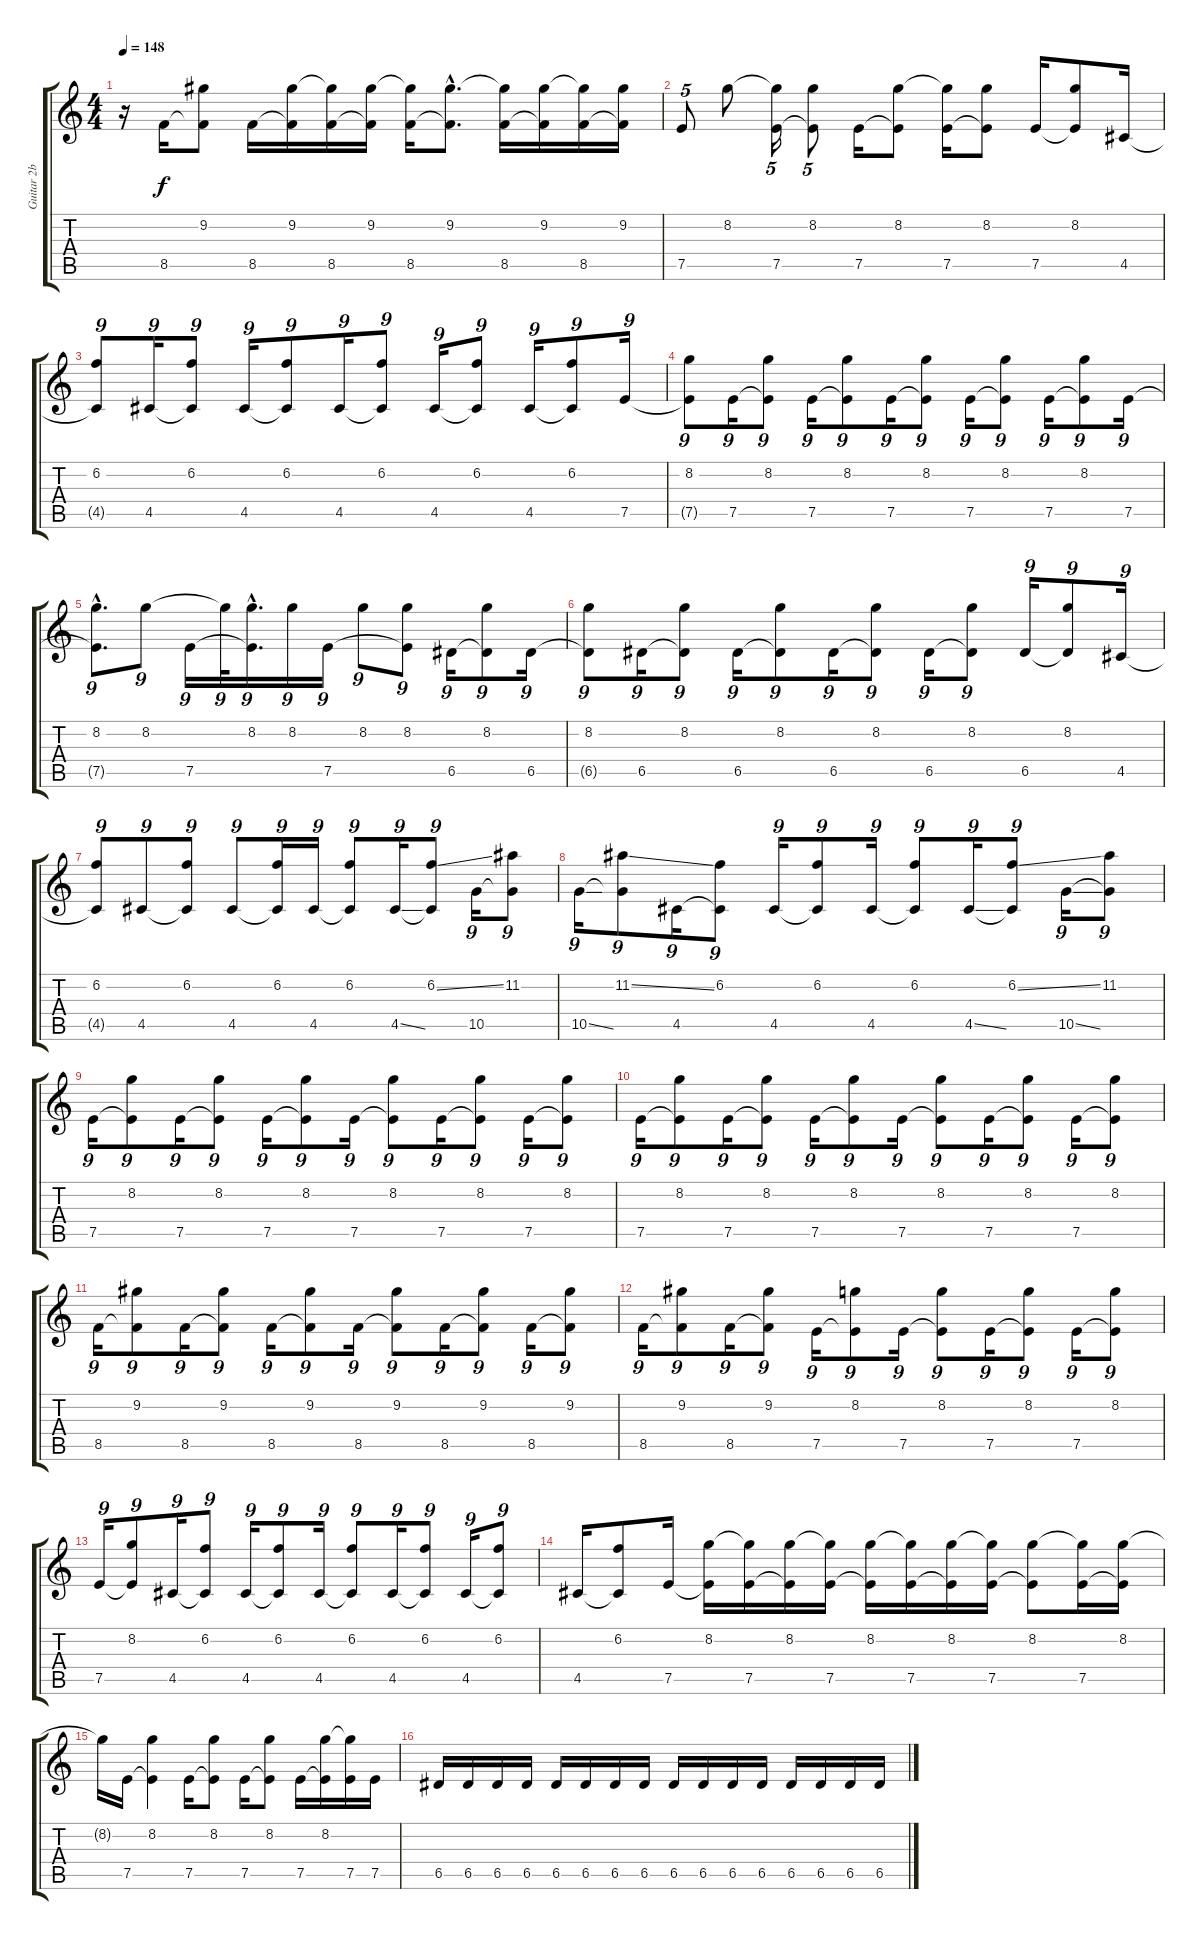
\track ("Guitar 2b" "Guitar 2b") {instrument electricguitarjazz}
\staff {score tabs}
\tuning (E4 B3 G3 D3 A2 E2) {hide}
\ts (4 4)
\tempo 148
\clef g2
\ks c
r.16{dy f volume 15} 8.5.16 (9.2 8.5{t}).8 8.5.16 (9.2 8.5{t}).16 (9.2{t} 8.5).16 (9.2 8.5{t}).16 (9.2{t} 8.5).16 (9.2{hac} 8.5{hac t}).8{d} (9.2{t} 8.5).16 (9.2 8.5{t}).16 (9.2{t} 8.5).16 (9.2 8.5{t}).16 |
7.5.8{tu (5 4)} 8.2.8 (8.2{t} 7.5).16{tu (5 4)} (8.2 7.5{t}).8{tu (5 4)} 7.5.16 (8.2 7.5{t}).8 (8.2{t} 7.5).16 (8.2 7.5{t}).8 7.5.16 (8.2 7.5{t}).8 4.5.16 |
(6.2 4.5{t}).8{tu (9 8)} 4.5.16{tu (9 8)} (6.2 4.5{t}).8{tu (9 8)} 4.5.16{tu (9 8)} (6.2 4.5{t}).8{tu (9 8)} 4.5.16{tu (9 8)} (6.2 4.5{t}).8{tu (9 8)} 4.5.16{tu (9 8)} (6.2 4.5{t}).8{tu (9 8)} 4.5.16{tu (9 8)} (6.2 4.5{t}).8{tu (9 8)} 7.5.16{tu (9 8)} |
(8.2 7.5{t}).8{tu (9 8)} 7.5.16{tu (9 8)} (8.2 7.5{t}).8{tu (9 8)} 7.5.16{tu (9 8)} (8.2 7.5{t}).8{tu (9 8)} 7.5.16{tu (9 8)} (8.2 7.5{t}).8{tu (9 8)} 7.5.16{tu (9 8)} (8.2 7.5{t}).8{tu (9 8)} 7.5.16{tu (9 8)} (8.2 7.5{t}).8{tu (9 8)} 7.5.16{tu (9 8)} |
(8.2{hac} 7.5{hac t}).8{d tu (9 8)} 8.2.8{tu (9 8)} 7.5.16{tu (9 8)} 8.2{t}.32{tu (9 8)} (8.2{hac} 7.5{hac t}).16{d tu (9 8)} 8.2.16{tu (9 8)} 7.5.16{tu (9 8)} 8.2.8{tu (9 8)} (8.2 7.5{t}).8{tu (9 8)} 6.5.16{tu (9 8)} (8.2 6.5{t}).8{tu (9 8)} 6.5.16{tu (9 8)} |
(8.2 6.5{t}).8{tu (9 8)} 6.5.16{tu (9 8)} (8.2 6.5{t}).8{tu (9 8)} 6.5.16{tu (9 8)} (8.2 6.5{t}).8{tu (9 8)} 6.5.16{tu (9 8)} (8.2 6.5{t}).8{tu (9 8)} 6.5.16{tu (9 8)} (8.2 6.5{t}).8{tu (9 8)} 6.5.16{tu (9 8)} (8.2 6.5{t}).8{tu (9 8)} 4.5.16{tu (9 8)} |
(6.2 4.5{t}).8{tu (9 8)} 4.5.8{tu (9 8)} (6.2 4.5{t}).8{tu (9 8)} 4.5.8{tu (9 8)} (6.2 4.5{t}).16{tu (9 8)} 4.5.16{tu (9 8)} (6.2 4.5{t}).8{tu (9 8)} 4.5{ss}.16{tu (9 8)} (6.2{ss} 4.5{t}).8{tu (9 8)} 10.5.16{tu (9 8)} (11.2 10.5{t}).8{tu (9 8)} |
10.5{ss}.16{tu (9 8)} (11.2{ss} 10.5{t}).8{tu (9 8)} 4.5.16{tu (9 8)} (6.2 4.5{t}).8{tu (9 8)} 4.5.16{tu (9 8)} (6.2 4.5{t}).8{tu (9 8)} 4.5.16{tu (9 8)} (6.2 4.5{t}).8{tu (9 8)} 4.5{ss}.16{tu (9 8)} (6.2{ss} 4.5{t}).8{tu (9 8)} 10.5{ss}.16{tu (9 8)} (11.2 10.5{t}).8{tu (9 8)} |
7.5.16{tu (9 8)} (8.2 7.5{t}).8{tu (9 8)} 7.5.16{tu (9 8)} (8.2 7.5{t}).8{tu (9 8)} 7.5.16{tu (9 8)} (8.2 7.5{t}).8{tu (9 8)} 7.5.16{tu (9 8)} (8.2 7.5{t}).8{tu (9 8)} 7.5.16{tu (9 8)} (8.2 7.5{t}).8{tu (9 8)} 7.5.16{tu (9 8)} (8.2 7.5{t}).8{tu (9 8)} |
7.5.16{tu (9 8)} (8.2 7.5{t}).8{tu (9 8)} 7.5.16{tu (9 8)} (8.2 7.5{t}).8{tu (9 8)} 7.5.16{tu (9 8)} (8.2 7.5{t}).8{tu (9 8)} 7.5.16{tu (9 8)} (8.2 7.5{t}).8{tu (9 8)} 7.5.16{tu (9 8)} (8.2 7.5{t}).8{tu (9 8)} 7.5.16{tu (9 8)} (8.2 7.5{t}).8{tu (9 8)} |
8.5.16{tu (9 8)} (9.2 8.5{t}).8{tu (9 8)} 8.5.16{tu (9 8)} (9.2 8.5{t}).8{tu (9 8)} 8.5.16{tu (9 8)} (9.2 8.5{t}).8{tu (9 8)} 8.5.16{tu (9 8)} (9.2 8.5{t}).8{tu (9 8)} 8.5.16{tu (9 8)} (9.2 8.5{t}).8{tu (9 8)} 8.5.16{tu (9 8)} (9.2 8.5{t}).8{tu (9 8)} |
8.5.16{tu (9 8)} (9.2 8.5{t}).8{tu (9 8)} 8.5.16{tu (9 8)} (9.2 8.5{t}).8{tu (9 8)} 7.5.16{tu (9 8)} (8.2 7.5{t}).8{tu (9 8)} 7.5.16{tu (9 8)} (8.2 7.5{t}).8{tu (9 8)} 7.5.16{tu (9 8)} (8.2 7.5{t}).8{tu (9 8)} 7.5.16{tu (9 8)} (8.2 7.5{t}).8{tu (9 8)} |
7.5.16{tu (9 8)} (8.2 7.5{t}).8{tu (9 8)} 4.5.16{tu (9 8)} (6.2 4.5{t}).8{tu (9 8)} 4.5.16{tu (9 8)} (6.2 4.5{t}).8{tu (9 8)} 4.5.16{tu (9 8)} (6.2 4.5{t}).8{tu (9 8)} 4.5.16{tu (9 8)} (6.2 4.5{t}).8{tu (9 8)} 4.5.16{tu (9 8)} (6.2 4.5{t}).8{tu (9 8)} |
4.5.16 (6.2 4.5{t}).8 7.5.16 (8.2 7.5{t}).16 (8.2{t} 7.5).16 (8.2 7.5{t}).16 (8.2{t} 7.5).16 (8.2 7.5{t}).16 (8.2{t} 7.5).16 (8.2 7.5{t}).16 (8.2{t} 7.5).16 (8.2 7.5{t}).8 (8.2{t} 7.5).16 (8.2 7.5{t}).16 |
8.2{t}.16 7.5.16 (8.2 7.5{t}).4 7.5.16 (8.2 7.5{t}).8 7.5.16 (8.2 7.5{t}).8 7.5.16 (8.2 7.5{t}).16 (8.2{t} 7.5).16 7.5.16 |
6.5.16{volume 16 balance 8} 6.5.16 6.5.16 6.5.16 6.5.16 6.5.16 6.5.16 6.5.16 6.5.16 6.5.16 6.5.16 6.5.16 6.5.16 6.5.16 6.5.16 6.5.16
